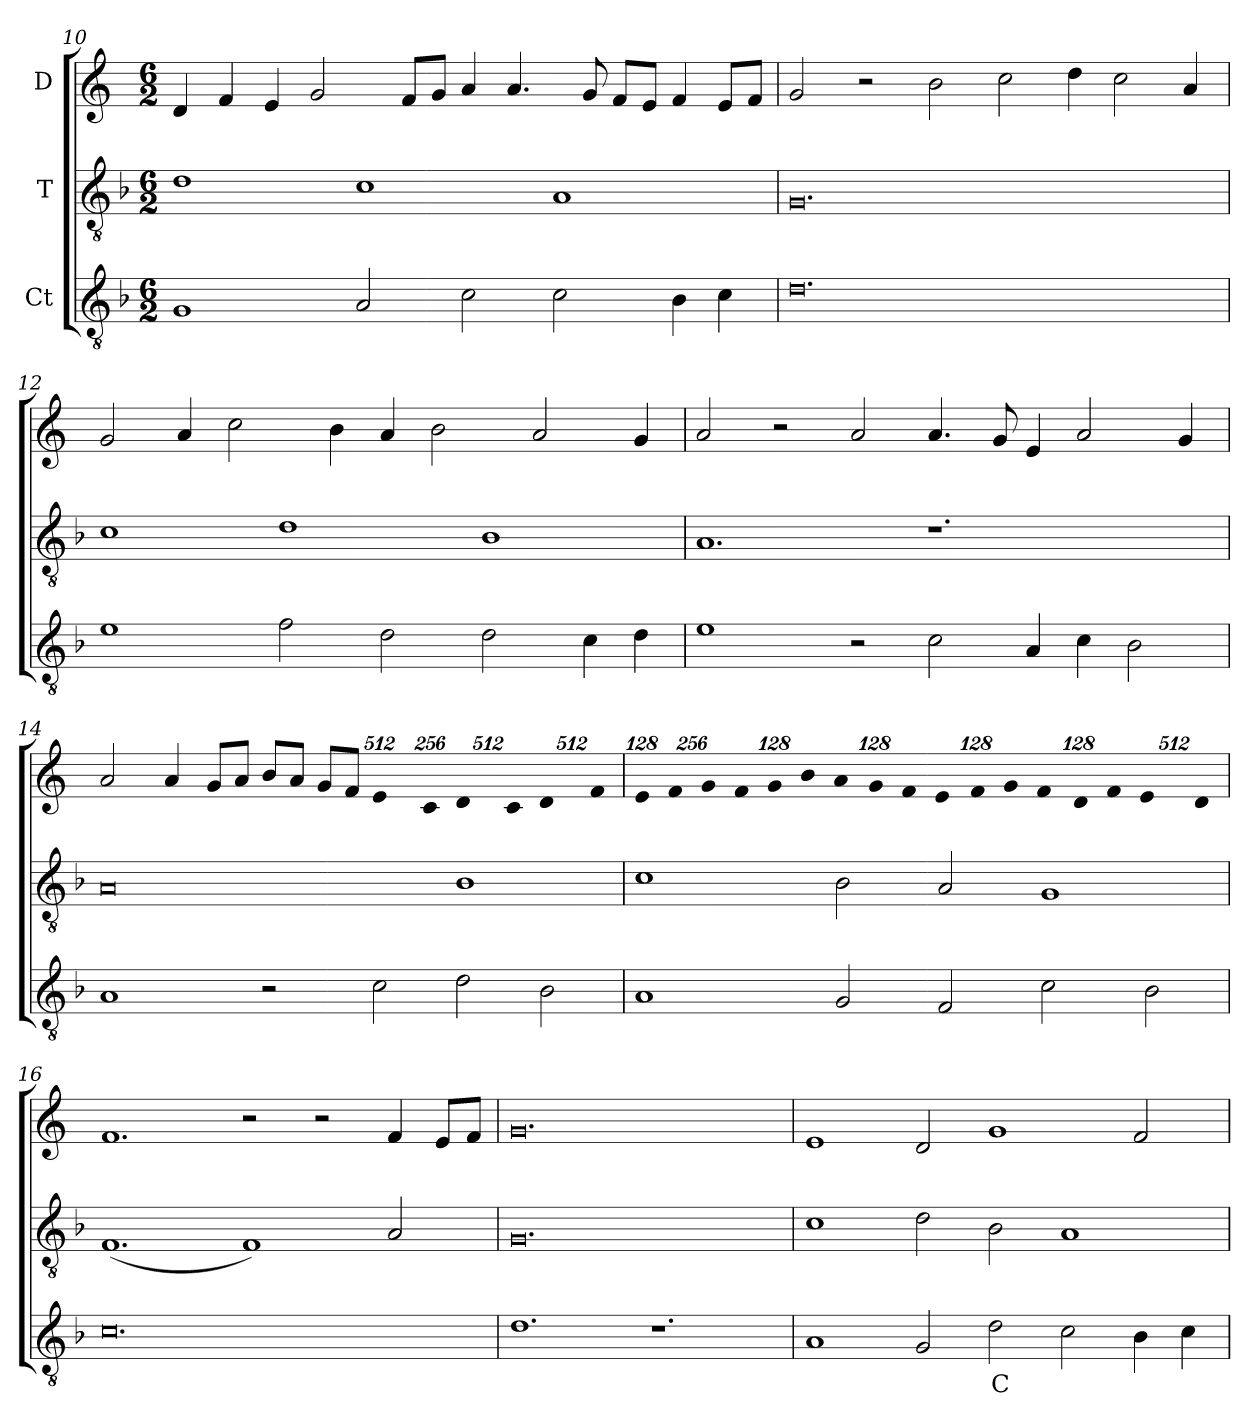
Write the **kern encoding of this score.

**kern	**text	**kern	**kern
*part3	*part3	*part2	*part1
*staff3	*staff3	*staff2	*staff1
*I"Ct	*	*I"T	*I"D
*clefGv2	*	*clefGv2	*clefG2
*ITrd7c12	*	*ITrd7c12	*
*k[b-]	*	*k[b-]	*k[]
*F:	*	*F:	*C:
*M6/2	*	*M6/2	*M6/2
=10	=10	=10	=10
1GGi/	.	1Di\	4di/
.	.	.	4fi/
.	.	.	4ei/
.	.	.	2gi/
2AAi/	.	1Ci\	.
.	.	.	8fi/L
.	.	.	8gi/J
2Ci\	.	.	4ai/
.	.	.	4.ai/
2Ci\	.	1AAi/	.
.	.	.	8gi/
.	.	.	8fi/L
.	.	.	8ei/J
4BB-i\	.	.	4fi/
4Ci\	.	.	8ei/L
.	.	.	8fi/J
=11	=11	=11	=11
0.Di\	.	0.GGi/	2gi/
.	.	.	2r
.	.	.	2bi\
.	.	.	2cci\
.	.	.	4ddi\
.	.	.	2cci\
.	.	.	4ai/
!!LO:LB:g=z
=12	=12	=12	=12
1Ei\	.	1Ci\	2gi/
.	.	.	4ai/
.	.	.	2cci\
2Fi\	.	1Di\	.
.	.	.	4bi\
2Di\	.	.	4ai/
.	.	.	2bi\
2Di\	.	1BB-i/	.
.	.	.	2ai/
4Ci\	.	.	.
4Di\	.	.	4gi/
=13	=13	=13	=13
1Ei\	.	1.AAi/	2ai/
.	.	.	2r
2r	.	.	2ai/
2Ci\	.	1.r	4.ai/
.	.	.	8gi/
4AAi/	.	.	4ei/
4Ci\	.	.	2ai/
2BB-i\	.	.	.
.	.	.	4gi/
=14	=14	=14	=14
1AAi/	.	0AAi/	2ai/
.	.	.	4ai/
.	.	.	8gi/L
.	.	.	8ai/J
2r	.	.	8bi/L
.	.	.	8ai/J
.	.	.	8gi/L
.	.	.	8fi/J
*	*	*	*Xbrackettup
!	!	!	!LO:N:vis=2
2Ci\	.	.	1024%341ei/
!	!	!	!LO:N:vis=4
.	.	.	1024%171ci/
!	!	!	!LO:N:vis=2
2Di\	.	1BB-i/	1024%341di/
!	!	!	!LO:N:vis=4
.	.	.	1024%171ci/
!	!	!	!LO:N:vis=2
2BB-i\	.	.	1024%341di/
!	!	!	!LO:N:vis=4
.	.	.	1024%171fi/
!!LO:LB:g=z
=15	=15	=15	=15
!	!	!	!LO:N:vis=4
1AAi/	.	1Ci\	512%85ei/
!	!	!	!LO:N:vis=4
.	.	.	1024%171fi/
!	!	!	!LO:N:vis=4
.	.	.	1024%171gi/
!	!	!	!LO:N:vis=4
.	.	.	512%85fi/
!	!	!	!LO:N:vis=4
.	.	.	1024%171gi/
!	!	!	!LO:N:vis=4
.	.	.	1024%171bi\
!	!	!	!LO:N:vis=4
2GGi/	.	2BB-i\	512%85ai/
!	!	!	!LO:N:vis=4
.	.	.	1024%171gi/
!	!	!	!LO:N:vis=4
.	.	.	1024%171fi/
!	!	!	!LO:N:vis=4
2FFi/	.	2AAi/	512%85ei/
!	!	!	!LO:N:vis=4
.	.	.	1024%171fi/
!	!	!	!LO:N:vis=4
.	.	.	1024%171gi/
!	!	!	!LO:N:vis=4
2Ci\	.	1GGi/	512%85fi/
!	!	!	!LO:N:vis=4
.	.	.	1024%171di/
!	!	!	!LO:N:vis=4
.	.	.	1024%171fi/
!	!	!	!LO:N:vis=2
2BB-i\	.	.	1024%341ei/
!	!	!	!LO:N:vis=4
.	.	.	1024%171di/
=16	=16	=16	=16
0.Ci\	.	(1.FFi/	1.fi/
.	.	1FFi/)	2r
.	.	.	2r
.	.	2AAi/	4fi/
.	.	.	8ei/L
.	.	.	8fi/J
=17	=17	=17	=17
1.Di\	.	0.GGi/	0.gi/
1.r	.	.	.
=18	=18	=18	=18
1AAi/	.	1Ci\	1ei/
2GGi/	.	2Di\	2di/
!	!LO:LY:b:color=#000000	!	!
2Di\	C	2BB-i\	1gi/
2Ci\	.	1AAi/	.
4BB-i\	.	.	2fi/
4Ci\	.	.	.
=	=	=	=
*-	*-	*-	*-
